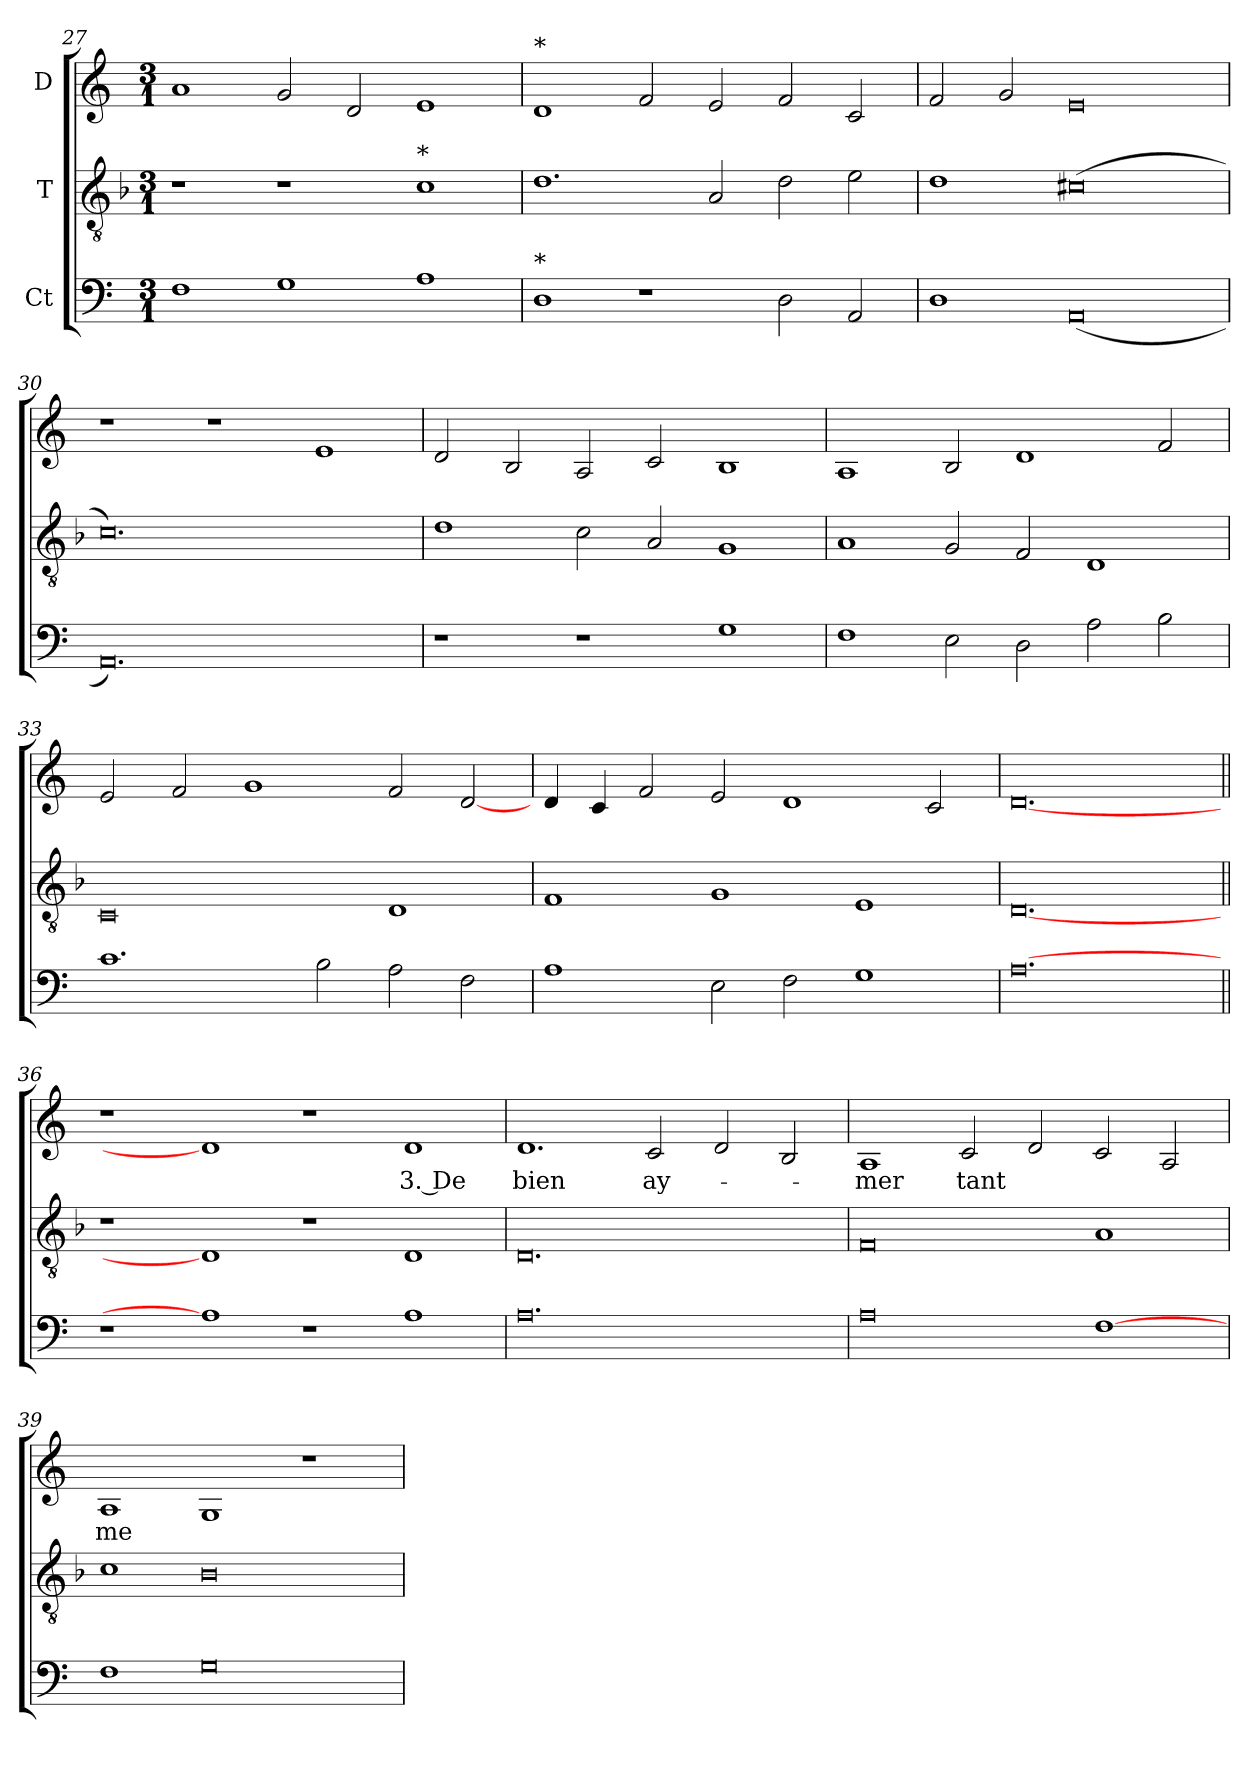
**kern	**kern	**kern	**text
*part3	*part2	*part1	*part1
*staff3	*staff2	*staff1	*staff1
*I"Ct	*I"T	*I"D	*
*clefF4	*clefGv2	*clefG2	*
*	*ITrd7c12	*	*
*k[]	*k[b-]	*k[]	*
*C:	*F:	*C:	*
*M3/1	*M3/1	*M3/1	*
=27	=27	=27	=27
1Fi\	1r	1ai/	.
1Gi\	1r	2gi/	.
.	.	2di/	.
!	!LO:TX:t=*	!	!
1Ai\	1Ci\	1ei/	.
=28	=28	=28	=28
!	!	!LO:TX:t=*	!
!LO:TX:t=*	!	!	!
1Di/	1.Di\	1di/	.
1r	.	2fi/	.
.	2AAi/	2ei/	.
2Di\	2Di\	2fi/	.
2AAi/	2Ei\	2ci/	.
=29	=29	=29	=29
1Di/	1Di\	2fi/	.
.	.	2gi/	.
(0AAi/	(0C#Xi\	0ei/	.
=30	=30	=30	=30
0.AAi/)	0.Ci\)	1r	.
.	.	1r	.
.	.	1ei/	.
!!LO:LB:g=z
=31	=31	=31	=31
1r	1Di\	2di/	.
.	.	2Bi/	.
1r	2Ci\	2Ai/	.
.	2AAi/	2ci/	.
1Gi\	1GGi/	1Bi/	.
=32	=32	=32	=32
1Fi\	1AAi/	1Ai/	.
2Ei\	2GGi/	2Bi/	.
2Di\	2FFi/	1di/	.
2Ai\	1DDi/	.	.
2Bi\	.	2fi/	.
=33	=33	=33	=33
1.ci\	0CCi/	2ei/	.
.	.	2fi/	.
.	.	1gi/	.
2Bi\	.	.	.
2Ai\	1DDi/	2fi/	.
2Fi\	.	[2di/	.
=34	=34	=34	=34
1Ai\	1FFi/	4di/	.
.	.	4ci/	.
.	.	2fi/	.
2Ei\	1GGi/	2ei/	.
2Fi\	.	1di/	.
1Gi\	1EEi/	.	.
.	.	2ci/	.
=35	=35	=35	=35
[0.Ai\	[0.DDi/	[0.di/	.
!!LO:PB:g=z
=36||	=36||	=36||	=36||
1r	1r	1r	.
1Ai\]	1DDi/]	1di/]	.
1r	1r	1r	.
!	!	!	!LO:LY:b:color=#000000
1Ai\	1DDi/	1di/	3. De
=37	=37	=37	=37
!	!	!	!LO:LY:b:color=#000000
0.Ai\	0.DDi/	1.di/	bien
!	!	!	!LO:LY:b:color=#000000
.	.	2ci/	ay-
.	.	2di/	.
.	.	2Bi/	.
=38	=38	=38	=38
!	!	!	!LO:LY:b:color=#000000
0Ai\	0FFi/	1Ai/	-mer
!	!	!	!LO:LY:b:color=#000000
.	.	2ci/	tant
.	.	2di/	.
[1Fi\	1AAi/	2ci/	.
.	.	2Ai/	.
=39	=39	=39	=39
!	!	!	!LO:LY:b:color=#000000
1Fi\	1Ci\	1Ai/	me
0Gi\	0BB-i/	1Gi/	.
.	.	1r	.
=	=	=	=
*-	*-	*-	*-
